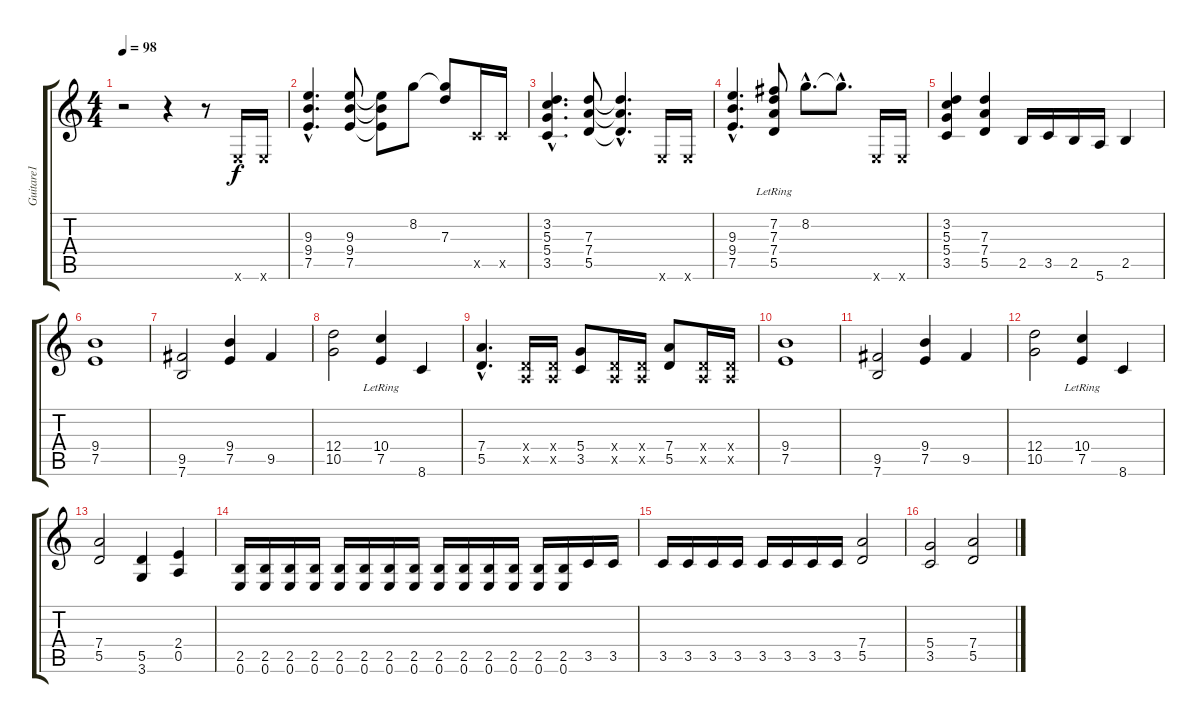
\track ("Guitare1" "Guitare1") {instrument overdrivenguitar}
\staff {score tabs}
\tuning (E4 B3 G3 D3 A2 E2) {hide}
\ts (4 4)
\tempo 98
\clef g2
\ks c
r.2{dy f instrument overdrivenguitar} r.4 r.8 0.6{x}.16 0.6{x}.16 |
(9.3{hac} 9.4{hac} 7.5{hac}).4{d} (9.3 9.4 7.5).8 (9.3{t} 9.4{t} 7.5{t}).8 8.2.8 (8.2{t} 7.3).8 3.5{x}.16 3.5{x}.16 |
(3.2{hac} 5.3{hac} 5.4{hac} 3.5{hac}).4{d} (7.3 7.4 5.5).8 (7.3{hac t} 7.4{hac t} 5.5{hac t}).4{d} 0.6{x}.16 0.6{x}.16 |
(9.3{hac} 9.4{hac} 7.5{hac}).4{d} (7.2 7.3{lr} 7.4{lr} 5.5{lr}).8 8.2{hac}.8{d} 8.2{hac t}.8{d} 0.6{x}.16 0.6{x}.16 |
(3.2 5.3 5.4 3.5).4 (7.3 7.4 5.5).4 2.5.16 3.5.16 2.5.16 5.6.16 2.5.4 |
(9.4 7.5).1 |
(9.5 7.6).2 (9.4 7.5).4 9.5.4 |
(12.4 10.5).2 (10.4{lr} 7.5).4 8.6.4 |
(7.4{hac} 5.5{hac}).4{d} (0.4{x} 0.5{x}).16 (0.4{x} 0.5{x}).16 (5.4 3.5).8 (0.4{x} 0.5{x}).16 (0.4{x} 0.5{x}).16 (7.4 5.5).8 (0.4{x} 0.5{x}).16 (0.4{x} 0.5{x}).16 |
(9.4 7.5).1 |
(9.5 7.6).2 (9.4 7.5).4 9.5.4 |
(12.4 10.5).2 (10.4{lr} 7.5).4 8.6.4 |
(7.4 5.5).2 (5.5 3.6).4 (2.4 0.5).4 |
(2.5 0.6).16 (2.5 0.6).16 (2.5 0.6).16 (2.5 0.6).16 (2.5 0.6).16 (2.5 0.6).16 (2.5 0.6).16 (2.5 0.6).16 (2.5 0.6).16 (2.5 0.6).16 (2.5 0.6).16 (2.5 0.6).16 (2.5 0.6).16 (2.5 0.6).16 3.5.16 3.5.16 |
3.5.16 3.5.16 3.5.16 3.5.16 3.5.16 3.5.16 3.5.16 3.5.16 (7.4 5.5).2 |
(5.4 3.5).2 (7.4 5.5).2
